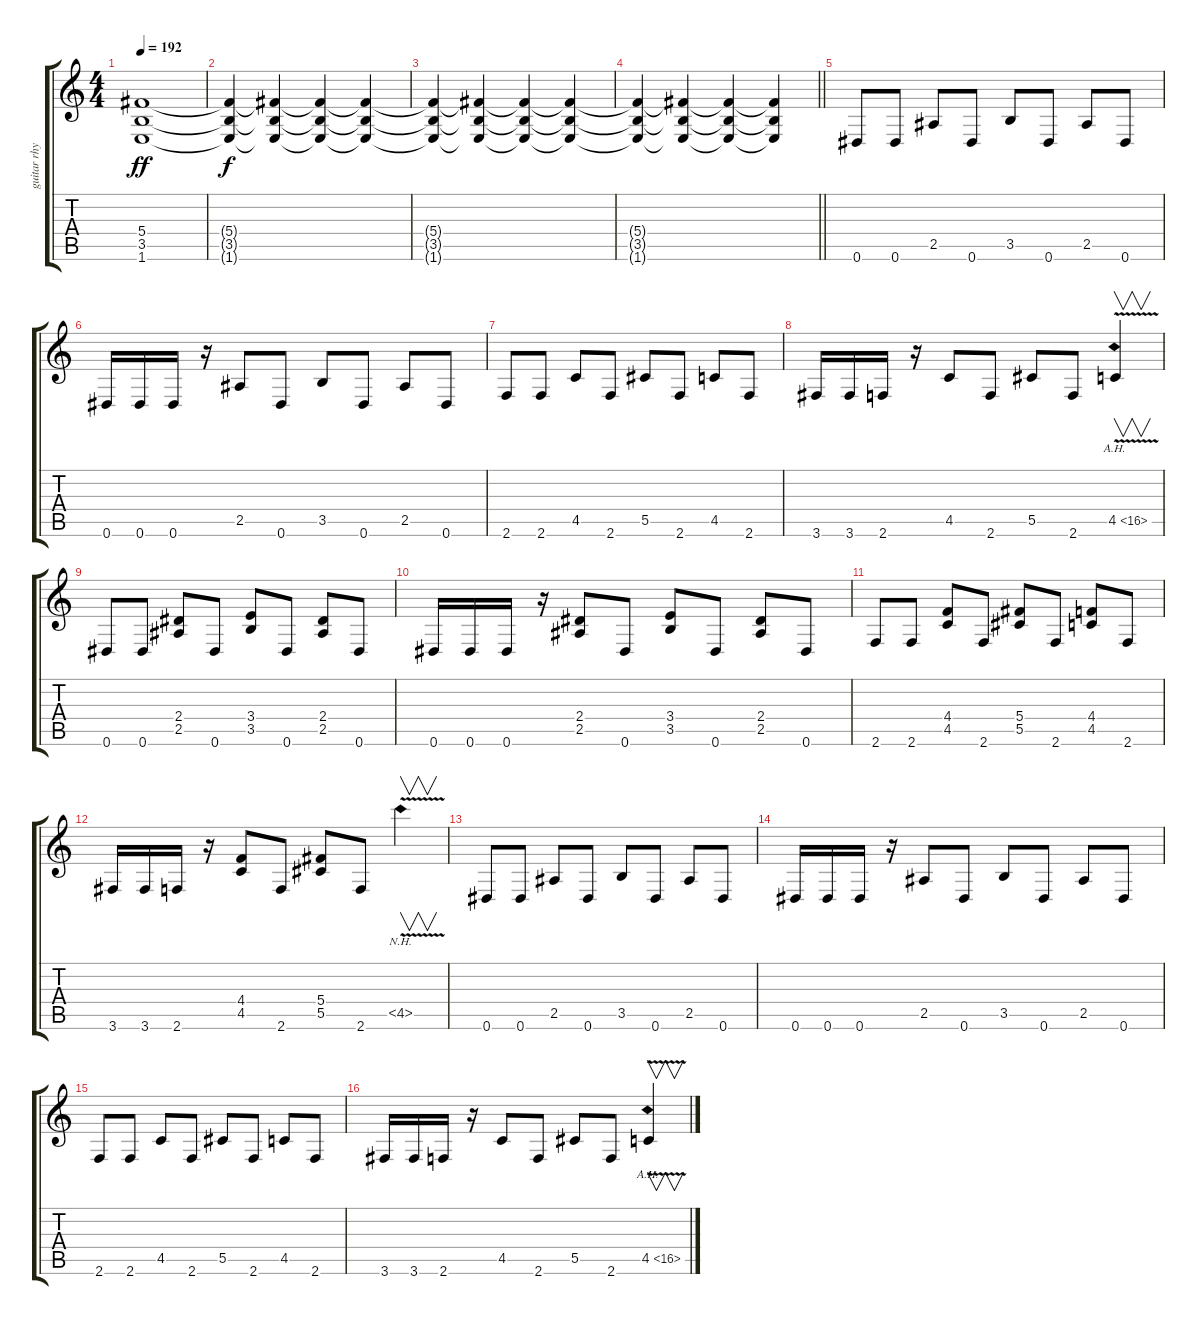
\track ("guitar rhythm 1" "guitar rhy") {instrument distortionguitar}
\staff {score tabs}
\tuning (Eb4 Bb3 Gb3 Db3 Ab2 Eb2) {hide}
\ts (4 4)
\tempo 192
\clef g2
\ks c
(5.4 3.5 1.6).1{dy ff} |
(5.4{t} 3.5{t} 1.6{t}).4{dy f} (5.4{t} 3.5{t} 1.6{t}).4 (5.4{t} 3.5{t} 1.6{t}).4 (5.4{t} 3.5{t} 1.6{t}).4 |
(5.4{t} 3.5{t} 1.6{t}).4 (5.4{t} 3.5{t} 1.6{t}).4 (5.4{t} 3.5{t} 1.6{t}).4 (5.4{t} 3.5{t} 1.6{t}).4 |
\barLineRight lightlight
(5.4{t} 3.5{t} 1.6{t}).4 (5.4{t} 3.5{t} 1.6{t}).4 (5.4{t} 3.5{t} 1.6{t}).4 (5.4{t} 3.5{t} 1.6{t}).4 |
0.6.8 0.6.8 2.5.8 0.6.8 3.5.8 0.6.8 2.5.8 0.6.8 |
0.6.16 0.6.16 0.6.16 r.16 2.5.8 0.6.8 3.5.8 0.6.8 2.5.8 0.6.8 |
2.6.8 2.6.8 4.5.8 2.6.8 5.5.8 2.6.8 4.5.8 2.6.8 |
3.6.16 3.6.16 2.6.16 r.16 4.5.8 2.6.8 5.5.8 2.6.8 4.5{ah 12 v}.4{v} |
0.6.8 0.6.8 (2.4 2.5).8 0.6.8 (3.4 3.5).8 0.6.8 (2.4 2.5).8 0.6.8 |
0.6.16 0.6.16 0.6.16 r.16 (2.4 2.5).8 0.6.8 (3.4 3.5).8 0.6.8 (2.4 2.5).8 0.6.8 |
2.6.8 2.6.8 (4.4 4.5).8 2.6.8 (5.4 5.5).8 2.6.8 (4.4 4.5).8 2.6.8 |
3.6.16 3.6.16 2.6.16 r.16 (4.4 4.5).8 2.6.8 (5.4 5.5).8 2.6.8 4.5{nh v}.4{v} |
0.6.8 0.6.8 2.5.8 0.6.8 3.5.8 0.6.8 2.5.8 0.6.8 |
0.6.16 0.6.16 0.6.16 r.16 2.5.8 0.6.8 3.5.8 0.6.8 2.5.8 0.6.8 |
2.6.8 2.6.8 4.5.8 2.6.8 5.5.8 2.6.8 4.5.8 2.6.8 |
3.6.16 3.6.16 2.6.16 r.16 4.5.8 2.6.8 5.5.8 2.6.8 4.5{ah 12 v}.4{v}
